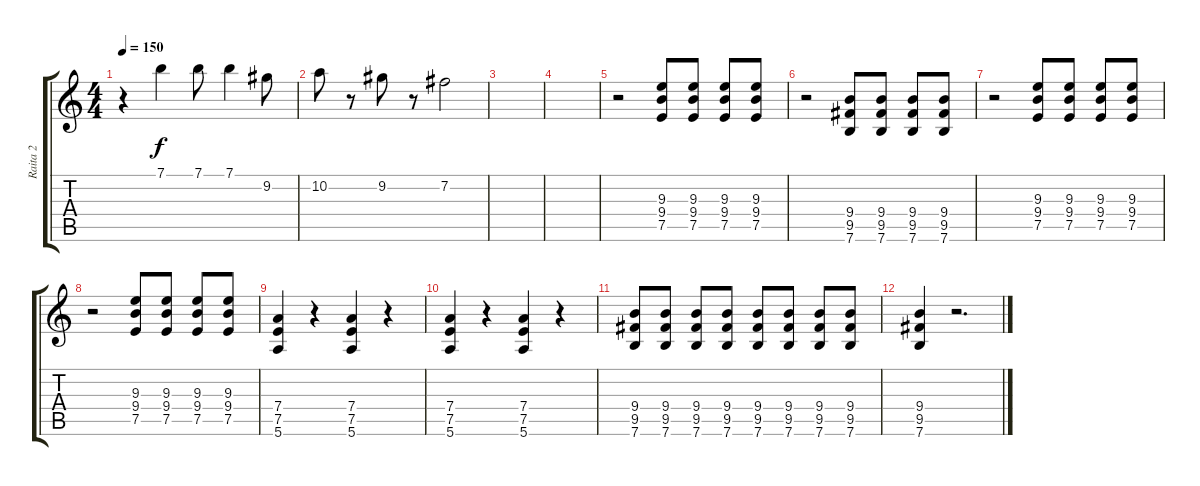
\track ("Raita 2" "Raita 2") {instrument overdrivenguitar}
\staff {score tabs}
\tuning (E4 B3 G3 D3 A2 E2) {hide}
\ts (4 4)
\tempo 150
\clef g2
\ks c
r.4{dy f} 7.1.4 7.1.8 7.1.4 9.2.8 |
10.2.8 r.8 9.2.8 r.8 7.2.2 |
|
|
r.2 (9.3 9.4 7.5).8 (9.3 9.4 7.5).8 (9.3 9.4 7.5).8 (9.3 9.4 7.5).8 |
r.2 (9.4 9.5 7.6).8 (9.4 9.5 7.6).8 (9.4 9.5 7.6).8 (9.4 9.5 7.6).8 |
r.2 (9.3 9.4 7.5).8 (9.3 9.4 7.5).8 (9.3 9.4 7.5).8 (9.3 9.4 7.5).8 |
r.2 (9.3 9.4 7.5).8 (9.3 9.4 7.5).8 (9.3 9.4 7.5).8 (9.3 9.4 7.5).8 |
(7.4 7.5 5.6).4 r.4 (7.4 7.5 5.6).4 r.4 |
(7.4 7.5 5.6).4 r.4 (7.4 7.5 5.6).4 r.4 |
(9.4 9.5 7.6).8 (9.4 9.5 7.6).8 (9.4 9.5 7.6).8 (9.4 9.5 7.6).8 (9.4 9.5 7.6).8 (9.4 9.5 7.6).8 (9.4 9.5 7.6).8 (9.4 9.5 7.6).8 |
(9.4 9.5 7.6).4 r.2{d}
